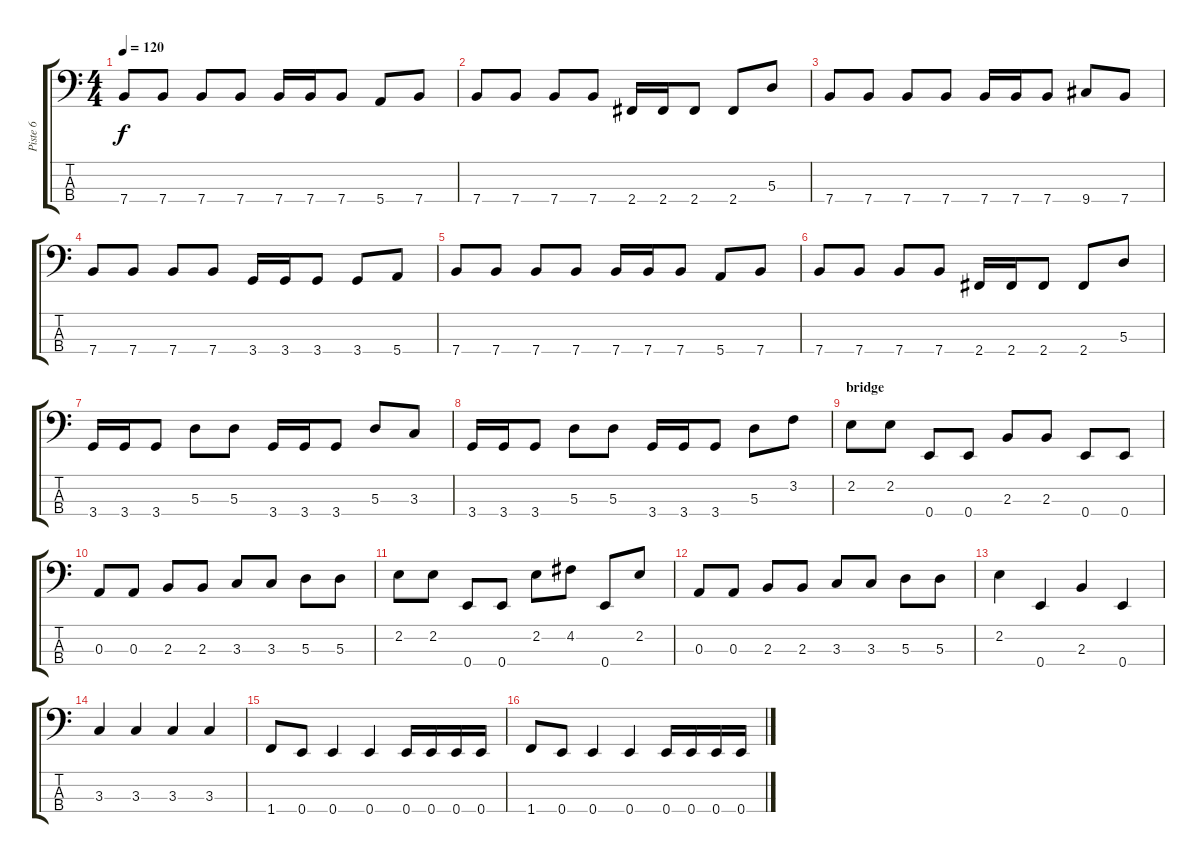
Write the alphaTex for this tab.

\track ("Piste 6" "Piste 6") {instrument electricbassfinger}
\staff {score tabs}
\tuning (G2 D2 A1 E1) {hide}
\ts (4 4)
\tempo 120
\clef f4
\ks c
7.4.8{dy f} 7.4.8 7.4.8 7.4.8 7.4.16 7.4.16 7.4.8 5.4.8 7.4.8 |
7.4.8 7.4.8 7.4.8 7.4.8 2.4.16 2.4.16 2.4.8 2.4.8 5.3.8 |
7.4.8 7.4.8 7.4.8 7.4.8 7.4.16 7.4.16 7.4.8 9.4.8 7.4.8 |
7.4.8 7.4.8 7.4.8 7.4.8 3.4.16 3.4.16 3.4.8 3.4.8 5.4.8 |
7.4.8 7.4.8 7.4.8 7.4.8 7.4.16 7.4.16 7.4.8 5.4.8 7.4.8 |
7.4.8 7.4.8 7.4.8 7.4.8 2.4.16 2.4.16 2.4.8 2.4.8 5.3.8 |
3.4.16 3.4.16 3.4.8 5.3.8 5.3.8 3.4.16 3.4.16 3.4.8 5.3.8 3.3.8 |
3.4.16 3.4.16 3.4.8 5.3.8 5.3.8 3.4.16 3.4.16 3.4.8 5.3.8 3.2.8 |
\section ("" "bridge")
2.2.8 2.2.8 0.4.8 0.4.8 2.3.8 2.3.8 0.4.8 0.4.8 |
0.3.8 0.3.8 2.3.8 2.3.8 3.3.8 3.3.8 5.3.8 5.3.8 |
2.2.8 2.2.8 0.4.8 0.4.8 2.2.8 4.2.8 0.4.8 2.2.8 |
0.3.8 0.3.8 2.3.8 2.3.8 3.3.8 3.3.8 5.3.8 5.3.8 |
2.2.4 0.4.4 2.3.4 0.4.4 |
3.3.4 3.3.4 3.3.4 3.3.4 |
1.4.8 0.4.8 0.4.4 0.4.4 0.4.16 0.4.16 0.4.16 0.4.16 |
1.4.8 0.4.8 0.4.4 0.4.4 0.4.16 0.4.16 0.4.16 0.4.16
